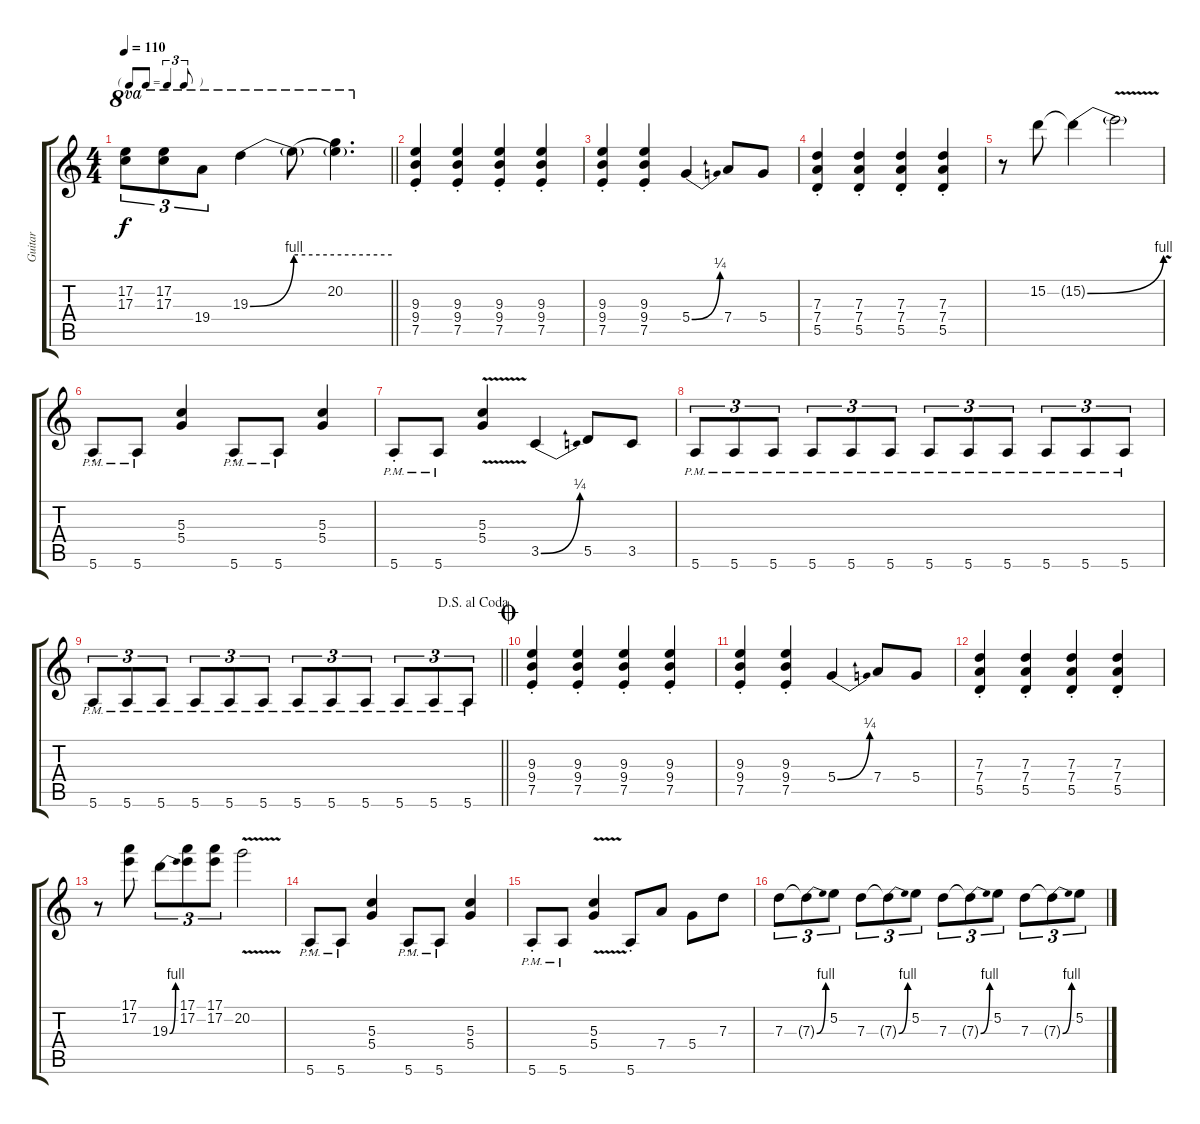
\track ("Guitar" "Guitar") {instrument distortionguitar}
\staff {score tabs}
\tuning (E4 B3 G3 D3 A2 E2) {hide}
\ts (4 4)
\tf triplet8th
\tempo 110
\clef g2
\barLineRight lightlight
\ks c
(17.2 17.3).8{tu (3 2) ot 8va dy f} (17.2 17.3).8{tu (3 2) ot 8va} 19.4.8{tu (3 2) ot 8va} 19.3{be (bend 0 0 60 4)}.4{ot 8va} 19.3{be (hold 0 4 60 4) t}.8{ot 8va} (20.2 19.3{t}).4{d ot 8va} |
(9.3{st} 9.4{st} 7.5{st}).4 (9.3{st} 9.4{st} 7.5{st}).4 (9.3{st} 9.4{st} 7.5{st}).4 (9.3{st} 9.4{st} 7.5{st}).4 |
(9.3{st} 9.4{st} 7.5{st}).4 (9.3{st} 9.4{st} 7.5{st}).4 5.4{be (bend 0 0 60 1)}.4 7.4.8 5.4.8 |
(7.3{st} 7.4{st} 5.5{st}).4 (7.3{st} 7.4{st} 5.5{st}).4 (7.3{st} 7.4{st} 5.5{st}).4 (7.3{st} 7.4{st} 5.5{st}).4 |
r.8 15.2.8 15.2{be (bend 0 0 60 4) t}.4 15.2{v t}.2 |
5.6{pm st}.8 5.6{pm}.8 (5.3 5.4).4 5.6{pm st}.8 5.6{pm}.8 (5.3 5.4).4 |
5.6{pm st}.8 5.6{pm}.8 (5.3{v} 5.4{v}).4 3.5{be (bend 0 0 60 1)}.4 5.5.8 3.5.8 |
5.6{pm}.8{tu (3 2)} 5.6{pm}.8{tu (3 2)} 5.6{pm}.8{tu (3 2)} 5.6{pm}.8{tu (3 2)} 5.6{pm}.8{tu (3 2)} 5.6{pm}.8{tu (3 2)} 5.6{pm}.8{tu (3 2)} 5.6{pm}.8{tu (3 2)} 5.6{pm}.8{tu (3 2)} 5.6{pm}.8{tu (3 2)} 5.6{pm}.8{tu (3 2)} 5.6{pm}.8{tu (3 2)} |
\jump dalsegnoalcoda
\barLineRight lightlight
5.6{pm}.8{tu (3 2)} 5.6{pm}.8{tu (3 2)} 5.6{pm}.8{tu (3 2)} 5.6{pm}.8{tu (3 2)} 5.6{pm}.8{tu (3 2)} 5.6{pm}.8{tu (3 2)} 5.6{pm}.8{tu (3 2)} 5.6{pm}.8{tu (3 2)} 5.6{pm}.8{tu (3 2)} 5.6{pm}.8{tu (3 2)} 5.6{pm}.8{tu (3 2)} 5.6{pm}.8{tu (3 2)} |
\jump coda
(9.3{st} 9.4{st} 7.5{st}).4 (9.3{st} 9.4{st} 7.5{st}).4 (9.3{st} 9.4{st} 7.5{st}).4 (9.3{st} 9.4{st} 7.5{st}).4 |
(9.3{st} 9.4{st} 7.5{st}).4 (9.3{st} 9.4{st} 7.5{st}).4 5.4{be (bend 0 0 60 1)}.4 7.4.8 5.4.8 |
(7.3{st} 7.4{st} 5.5{st}).4 (7.3{st} 7.4{st} 5.5{st}).4 (7.3{st} 7.4{st} 5.5{st}).4 (7.3{st} 7.4{st} 5.5{st}).4 |
r.8 (17.1 17.2).8 19.3{be (bend 0 0 60 4)}.8{tu (3 2)} (17.1 17.2).8{tu (3 2)} (17.1 17.2).8{tu (3 2)} 20.2{v}.2 |
5.6{pm st}.8 5.6{pm}.8 (5.3 5.4).4 5.6{pm st}.8 5.6{pm}.8 (5.3 5.4).4 |
5.6{pm st}.8 5.6{pm}.8 (5.3{v} 5.4{v}).4 5.6{st}.8 7.4.8 5.4.8 7.3.8 |
7.3.8{tu (3 2)} 7.3{be (bend 0 0 60 4) t}.8{tu (3 2)} 5.2.8{tu (3 2)} 7.3.8{tu (3 2)} 7.3{be (bend 0 0 60 4) t}.8{tu (3 2)} 5.2.8{tu (3 2)} 7.3.8{tu (3 2)} 7.3{be (bend 0 0 60 4) t}.8{tu (3 2)} 5.2.8{tu (3 2)} 7.3.8{tu (3 2)} 7.3{be (bend 0 0 60 4) t}.8{tu (3 2)} 5.2.8{tu (3 2)}
